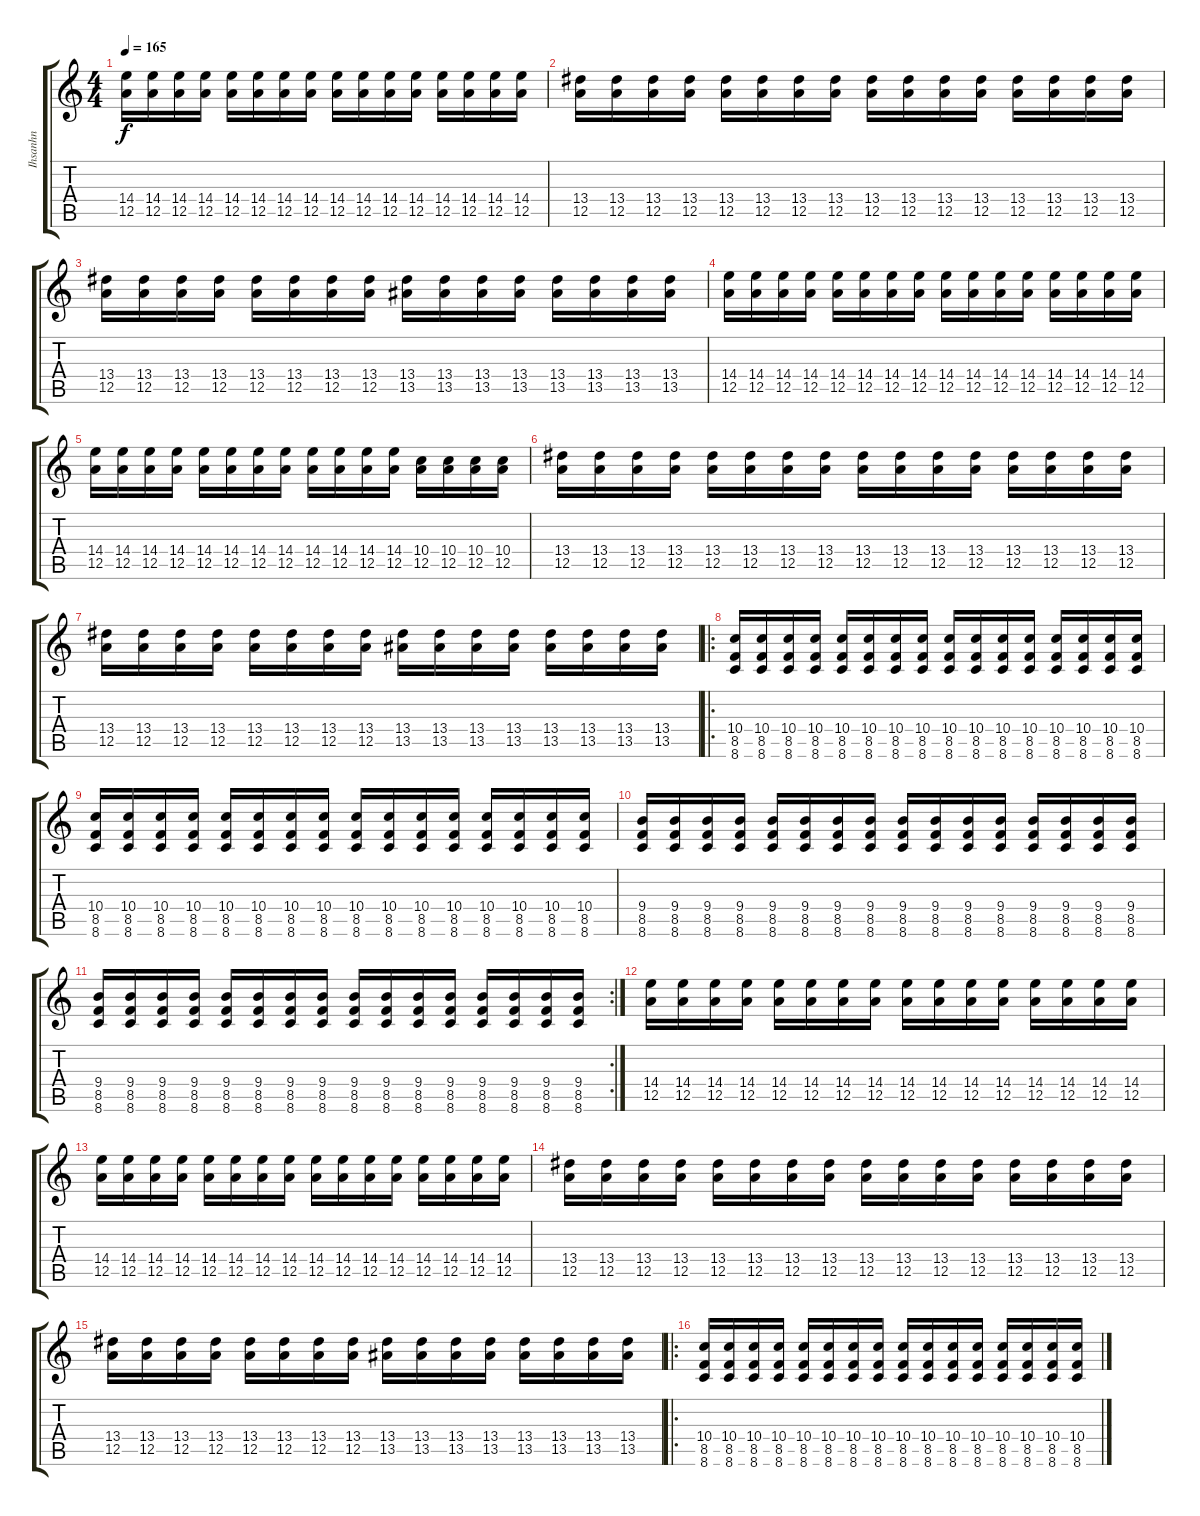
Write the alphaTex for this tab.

\track ("Ihsanhn" "Ihsanhn") {instrument distortionguitar}
\staff {score tabs}
\tuning (E4 B3 G3 D3 A2 E2) {hide}
\ts (4 4)
\tempo 165
\clef g2
\ks c
(14.4 12.5).16{dy f} (14.4 12.5).16 (14.4 12.5).16 (14.4 12.5).16 (14.4 12.5).16 (14.4 12.5).16 (14.4 12.5).16 (14.4 12.5).16 (14.4 12.5).16 (14.4 12.5).16 (14.4 12.5).16 (14.4 12.5).16 (14.4 12.5).16 (14.4 12.5).16 (14.4 12.5).16 (14.4 12.5).16 |
(13.4 12.5).16 (13.4 12.5).16 (13.4 12.5).16 (13.4 12.5).16 (13.4 12.5).16 (13.4 12.5).16 (13.4 12.5).16 (13.4 12.5).16 (13.4 12.5).16 (13.4 12.5).16 (13.4 12.5).16 (13.4 12.5).16 (13.4 12.5).16 (13.4 12.5).16 (13.4 12.5).16 (13.4 12.5).16 |
(13.4 12.5).16 (13.4 12.5).16 (13.4 12.5).16 (13.4 12.5).16 (13.4 12.5).16 (13.4 12.5).16 (13.4 12.5).16 (13.4 12.5).16 (13.4 13.5).16 (13.4 13.5).16 (13.4 13.5).16 (13.4 13.5).16 (13.4 13.5).16 (13.4 13.5).16 (13.4 13.5).16 (13.4 13.5).16 |
(14.4 12.5).16 (14.4 12.5).16 (14.4 12.5).16 (14.4 12.5).16 (14.4 12.5).16 (14.4 12.5).16 (14.4 12.5).16 (14.4 12.5).16 (14.4 12.5).16 (14.4 12.5).16 (14.4 12.5).16 (14.4 12.5).16 (14.4 12.5).16 (14.4 12.5).16 (14.4 12.5).16 (14.4 12.5).16 |
(14.4 12.5).16 (14.4 12.5).16 (14.4 12.5).16 (14.4 12.5).16 (14.4 12.5).16 (14.4 12.5).16 (14.4 12.5).16 (14.4 12.5).16 (14.4 12.5).16 (14.4 12.5).16 (14.4 12.5).16 (14.4 12.5).16 (10.4 12.5).16 (10.4 12.5).16 (10.4 12.5).16 (10.4 12.5).16 |
(13.4 12.5).16 (13.4 12.5).16 (13.4 12.5).16 (13.4 12.5).16 (13.4 12.5).16 (13.4 12.5).16 (13.4 12.5).16 (13.4 12.5).16 (13.4 12.5).16 (13.4 12.5).16 (13.4 12.5).16 (13.4 12.5).16 (13.4 12.5).16 (13.4 12.5).16 (13.4 12.5).16 (13.4 12.5).16 |
(13.4 12.5).16 (13.4 12.5).16 (13.4 12.5).16 (13.4 12.5).16 (13.4 12.5).16 (13.4 12.5).16 (13.4 12.5).16 (13.4 12.5).16 (13.4 13.5).16 (13.4 13.5).16 (13.4 13.5).16 (13.4 13.5).16 (13.4 13.5).16 (13.4 13.5).16 (13.4 13.5).16 (13.4 13.5).16 |
\ro
(10.4 8.5 8.6).16 (10.4 8.5 8.6).16 (10.4 8.5 8.6).16 (10.4 8.5 8.6).16 (10.4 8.5 8.6).16 (10.4 8.5 8.6).16 (10.4 8.5 8.6).16 (10.4 8.5 8.6).16 (10.4 8.5 8.6).16 (10.4 8.5 8.6).16 (10.4 8.5 8.6).16 (10.4 8.5 8.6).16 (10.4 8.5 8.6).16 (10.4 8.5 8.6).16 (10.4 8.5 8.6).16 (10.4 8.5 8.6).16 |
(10.4 8.5 8.6).16 (10.4 8.5 8.6).16 (10.4 8.5 8.6).16 (10.4 8.5 8.6).16 (10.4 8.5 8.6).16 (10.4 8.5 8.6).16 (10.4 8.5 8.6).16 (10.4 8.5 8.6).16 (10.4 8.5 8.6).16 (10.4 8.5 8.6).16 (10.4 8.5 8.6).16 (10.4 8.5 8.6).16 (10.4 8.5 8.6).16 (10.4 8.5 8.6).16 (10.4 8.5 8.6).16 (10.4 8.5 8.6).16 |
(9.4 8.5 8.6).16 (9.4 8.5 8.6).16 (9.4 8.5 8.6).16 (9.4 8.5 8.6).16 (9.4 8.5 8.6).16 (9.4 8.5 8.6).16 (9.4 8.5 8.6).16 (9.4 8.5 8.6).16 (9.4 8.5 8.6).16 (9.4 8.5 8.6).16 (9.4 8.5 8.6).16 (9.4 8.5 8.6).16 (9.4 8.5 8.6).16 (9.4 8.5 8.6).16 (9.4 8.5 8.6).16 (9.4 8.5 8.6).16 |
\rc 2
(9.4 8.5 8.6).16 (9.4 8.5 8.6).16 (9.4 8.5 8.6).16 (9.4 8.5 8.6).16 (9.4 8.5 8.6).16 (9.4 8.5 8.6).16 (9.4 8.5 8.6).16 (9.4 8.5 8.6).16 (9.4 8.5 8.6).16 (9.4 8.5 8.6).16 (9.4 8.5 8.6).16 (9.4 8.5 8.6).16 (9.4 8.5 8.6).16 (9.4 8.5 8.6).16 (9.4 8.5 8.6).16 (9.4 8.5 8.6).16 |
(14.4 12.5).16 (14.4 12.5).16 (14.4 12.5).16 (14.4 12.5).16 (14.4 12.5).16 (14.4 12.5).16 (14.4 12.5).16 (14.4 12.5).16 (14.4 12.5).16 (14.4 12.5).16 (14.4 12.5).16 (14.4 12.5).16 (14.4 12.5).16 (14.4 12.5).16 (14.4 12.5).16 (14.4 12.5).16 |
(14.4 12.5).16 (14.4 12.5).16 (14.4 12.5).16 (14.4 12.5).16 (14.4 12.5).16 (14.4 12.5).16 (14.4 12.5).16 (14.4 12.5).16 (14.4 12.5).16 (14.4 12.5).16 (14.4 12.5).16 (14.4 12.5).16 (14.4 12.5).16 (14.4 12.5).16 (14.4 12.5).16 (14.4 12.5).16 |
(13.4 12.5).16 (13.4 12.5).16 (13.4 12.5).16 (13.4 12.5).16 (13.4 12.5).16 (13.4 12.5).16 (13.4 12.5).16 (13.4 12.5).16 (13.4 12.5).16 (13.4 12.5).16 (13.4 12.5).16 (13.4 12.5).16 (13.4 12.5).16 (13.4 12.5).16 (13.4 12.5).16 (13.4 12.5).16 |
(13.4 12.5).16 (13.4 12.5).16 (13.4 12.5).16 (13.4 12.5).16 (13.4 12.5).16 (13.4 12.5).16 (13.4 12.5).16 (13.4 12.5).16 (13.4 13.5).16 (13.4 13.5).16 (13.4 13.5).16 (13.4 13.5).16 (13.4 13.5).16 (13.4 13.5).16 (13.4 13.5).16 (13.4 13.5).16 |
\ro
(10.4 8.5 8.6).16 (10.4 8.5 8.6).16 (10.4 8.5 8.6).16 (10.4 8.5 8.6).16 (10.4 8.5 8.6).16 (10.4 8.5 8.6).16 (10.4 8.5 8.6).16 (10.4 8.5 8.6).16 (10.4 8.5 8.6).16 (10.4 8.5 8.6).16 (10.4 8.5 8.6).16 (10.4 8.5 8.6).16 (10.4 8.5 8.6).16 (10.4 8.5 8.6).16 (10.4 8.5 8.6).16 (10.4 8.5 8.6).16
